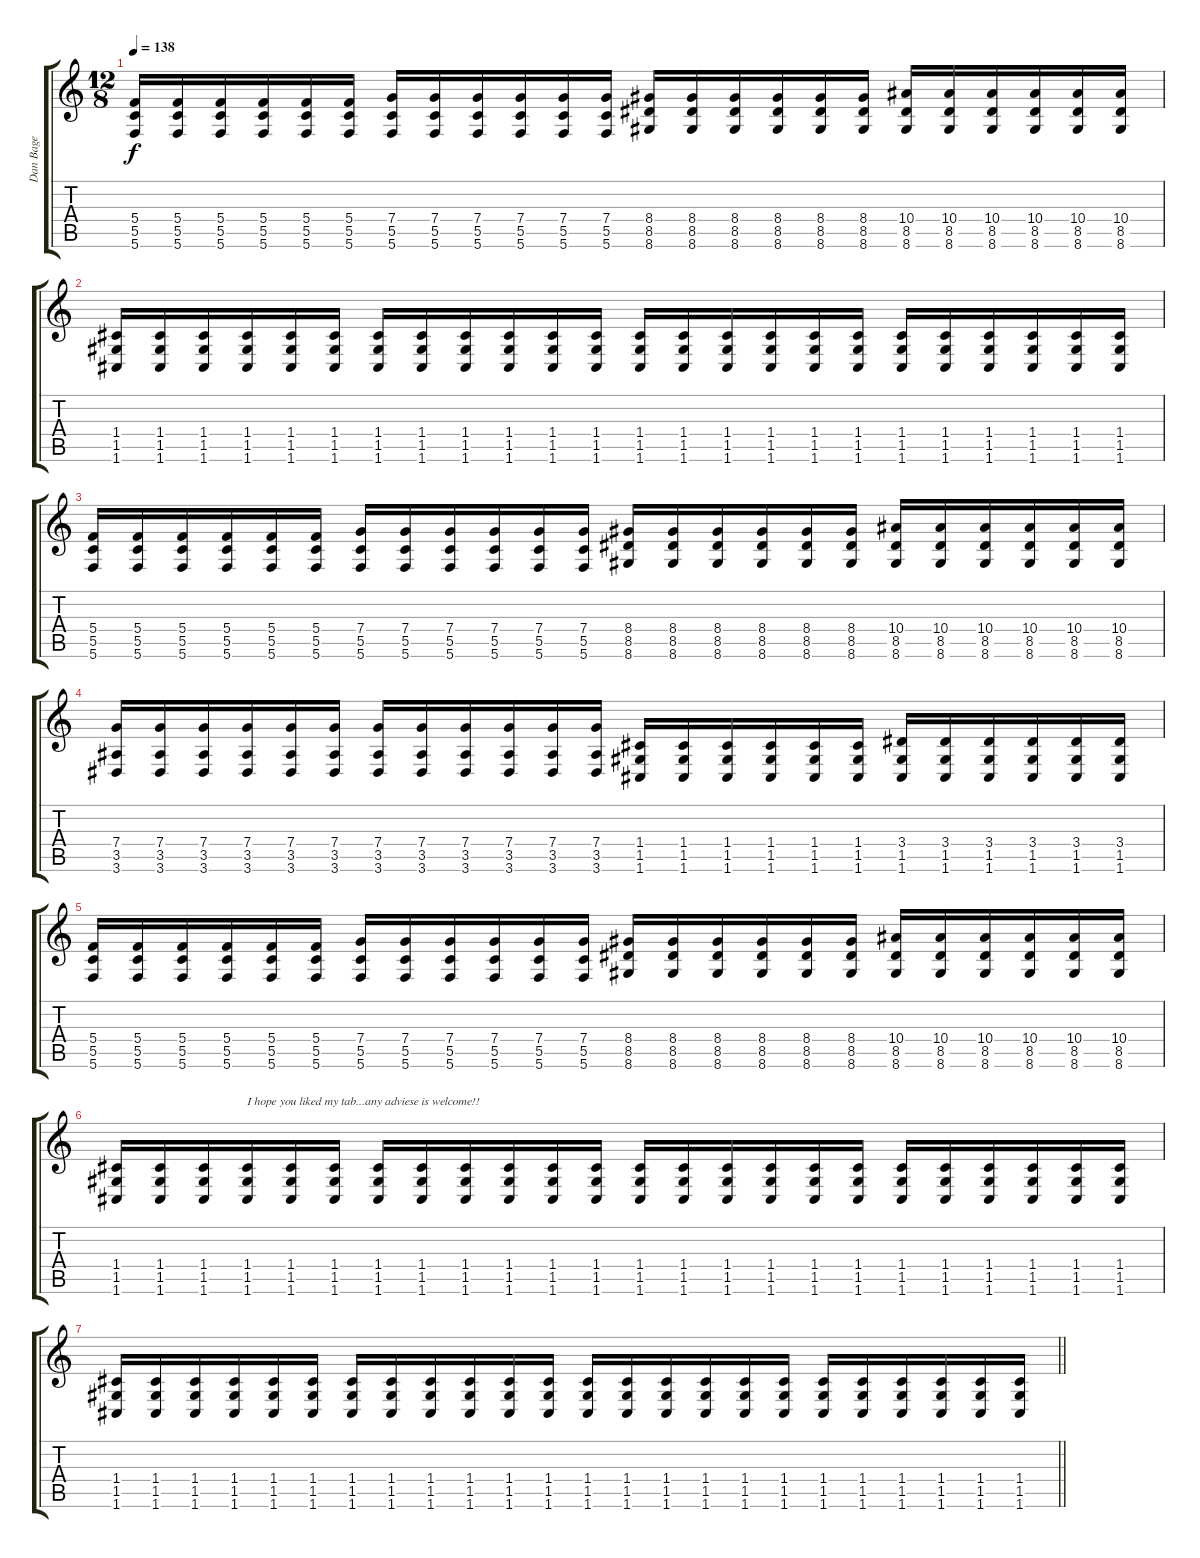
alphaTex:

\track ("Dan Bage" "Dan Bage") {instrument distortionguitar}
\staff {score tabs}
\tuning (D4 A3 F3 C3 G2 C2) {hide}
\ts (12 8)
\tempo 138
\clef g2
\ks c
(5.4 5.5 5.6).16{dy f} (5.4 5.5 5.6).16 (5.4 5.5 5.6).16 (5.4 5.5 5.6).16 (5.4 5.5 5.6).16 (5.4 5.5 5.6).16 (7.4 5.5 5.6).16 (7.4 5.5 5.6).16 (7.4 5.5 5.6).16 (7.4 5.5 5.6).16 (7.4 5.5 5.6).16 (7.4 5.5 5.6).16 (8.4 8.5 8.6).16 (8.4 8.5 8.6).16 (8.4 8.5 8.6).16 (8.4 8.5 8.6).16 (8.4 8.5 8.6).16 (8.4 8.5 8.6).16 (10.4 8.5 8.6).16 (10.4 8.5 8.6).16 (10.4 8.5 8.6).16 (10.4 8.5 8.6).16 (10.4 8.5 8.6).16 (10.4 8.5 8.6).16 |
(1.4 1.5 1.6).16 (1.4 1.5 1.6).16 (1.4 1.5 1.6).16 (1.4 1.5 1.6).16 (1.4 1.5 1.6).16 (1.4 1.5 1.6).16 (1.4 1.5 1.6).16 (1.4 1.5 1.6).16 (1.4 1.5 1.6).16 (1.4 1.5 1.6).16 (1.4 1.5 1.6).16 (1.4 1.5 1.6).16 (1.4 1.5 1.6).16 (1.4 1.5 1.6).16 (1.4 1.5 1.6).16 (1.4 1.5 1.6).16 (1.4 1.5 1.6).16 (1.4 1.5 1.6).16 (1.4 1.5 1.6).16 (1.4 1.5 1.6).16 (1.4 1.5 1.6).16 (1.4 1.5 1.6).16 (1.4 1.5 1.6).16 (1.4 1.5 1.6).16 |
(5.4 5.5 5.6).16 (5.4 5.5 5.6).16 (5.4 5.5 5.6).16 (5.4 5.5 5.6).16 (5.4 5.5 5.6).16 (5.4 5.5 5.6).16 (7.4 5.5 5.6).16 (7.4 5.5 5.6).16 (7.4 5.5 5.6).16 (7.4 5.5 5.6).16 (7.4 5.5 5.6).16 (7.4 5.5 5.6).16 (8.4 8.5 8.6).16 (8.4 8.5 8.6).16 (8.4 8.5 8.6).16 (8.4 8.5 8.6).16 (8.4 8.5 8.6).16 (8.4 8.5 8.6).16 (10.4 8.5 8.6).16 (10.4 8.5 8.6).16 (10.4 8.5 8.6).16 (10.4 8.5 8.6).16 (10.4 8.5 8.6).16 (10.4 8.5 8.6).16 |
(7.4 3.5 3.6).16 (7.4 3.5 3.6).16 (7.4 3.5 3.6).16 (7.4 3.5 3.6).16 (7.4 3.5 3.6).16 (7.4 3.5 3.6).16 (7.4 3.5 3.6).16 (7.4 3.5 3.6).16 (7.4 3.5 3.6).16 (7.4 3.5 3.6).16 (7.4 3.5 3.6).16 (7.4 3.5 3.6).16 (1.4 1.5 1.6).16 (1.4 1.5 1.6).16 (1.4 1.5 1.6).16 (1.4 1.5 1.6).16 (1.4 1.5 1.6).16 (1.4 1.5 1.6).16 (3.4 1.5 1.6).16 (3.4 1.5 1.6).16 (3.4 1.5 1.6).16 (3.4 1.5 1.6).16 (3.4 1.5 1.6).16 (3.4 1.5 1.6).16 |
(5.4 5.5 5.6).16 (5.4 5.5 5.6).16 (5.4 5.5 5.6).16 (5.4 5.5 5.6).16 (5.4 5.5 5.6).16 (5.4 5.5 5.6).16 (7.4 5.5 5.6).16 (7.4 5.5 5.6).16 (7.4 5.5 5.6).16 (7.4 5.5 5.6).16 (7.4 5.5 5.6).16 (7.4 5.5 5.6).16 (8.4 8.5 8.6).16 (8.4 8.5 8.6).16 (8.4 8.5 8.6).16 (8.4 8.5 8.6).16 (8.4 8.5 8.6).16 (8.4 8.5 8.6).16 (10.4 8.5 8.6).16 (10.4 8.5 8.6).16 (10.4 8.5 8.6).16 (10.4 8.5 8.6).16 (10.4 8.5 8.6).16 (10.4 8.5 8.6).16 |
(1.4 1.5 1.6).16 (1.4 1.5 1.6).16 (1.4 1.5 1.6).16 (1.4 1.5 1.6).16{txt "I hope you liked my tab...any adviese is welcome!!"} (1.4 1.5 1.6).16 (1.4 1.5 1.6).16 (1.4 1.5 1.6).16 (1.4 1.5 1.6).16 (1.4 1.5 1.6).16 (1.4 1.5 1.6).16 (1.4 1.5 1.6).16 (1.4 1.5 1.6).16 (1.4 1.5 1.6).16 (1.4 1.5 1.6).16 (1.4 1.5 1.6).16 (1.4 1.5 1.6).16 (1.4 1.5 1.6).16 (1.4 1.5 1.6).16 (1.4 1.5 1.6).16 (1.4 1.5 1.6).16 (1.4 1.5 1.6).16 (1.4 1.5 1.6).16 (1.4 1.5 1.6).16 (1.4 1.5 1.6).16 |
\barLineRight lightlight
(1.4 1.5 1.6).16 (1.4 1.5 1.6).16 (1.4 1.5 1.6).16 (1.4 1.5 1.6).16 (1.4 1.5 1.6).16 (1.4 1.5 1.6).16 (1.4 1.5 1.6).16 (1.4 1.5 1.6).16 (1.4 1.5 1.6).16 (1.4 1.5 1.6).16 (1.4 1.5 1.6).16 (1.4 1.5 1.6).16 (1.4 1.5 1.6).16 (1.4 1.5 1.6).16 (1.4 1.5 1.6).16 (1.4 1.5 1.6).16 (1.4 1.5 1.6).16 (1.4 1.5 1.6).16 (1.4 1.5 1.6).16 (1.4 1.5 1.6).16 (1.4 1.5 1.6).16 (1.4 1.5 1.6).16 (1.4 1.5 1.6).16 (1.4 1.5 1.6).16
